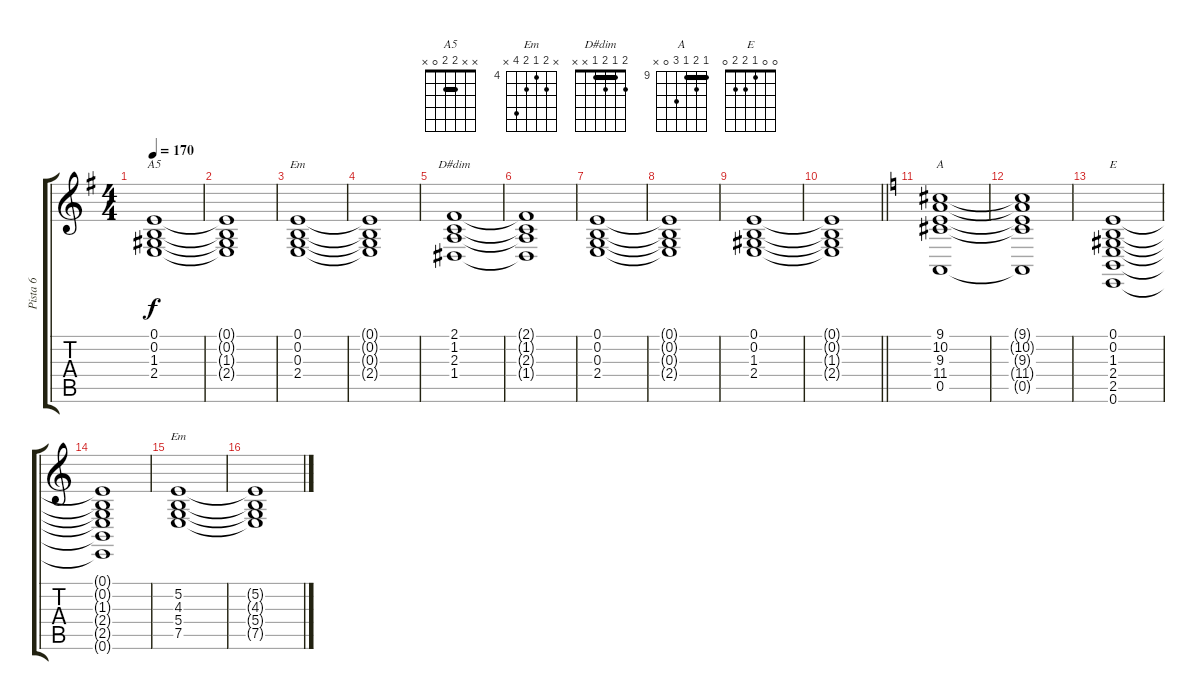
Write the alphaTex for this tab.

\track ("Pista 6" "Pista 6") {instrument choiraahs}
\staff {score tabs}
\tuning (E4 B3 G3 D3 A2 E2) {hide}
\chord ("A5" x x 2 2 0 x) {barre 2}
\chord ("Em" 0 0 0 2 2 0)
\chord ("D#dim" 2 1 2 1 x x) {barre 1}
\chord ("A" 9 10 9 11 0 x) {firstfret 9 barre 9}
\chord ("E" 0 0 1 2 2 0)
\chord ("Em" x 5 4 5 7 x) {firstfret 4}
\ts (4 4)
\tempo 170
\clef g2
\ks g
(0.1 0.2 1.3 2.4).1{ch "A5" dy f} |
(0.1{t} 0.2{t} 1.3{t} 2.4{t}).1 |
(0.1 0.2 0.3 2.4).1{ch "Em"} |
(0.1{t} 0.2{t} 0.3{t} 2.4{t}).1 |
(2.1 1.2 2.3 1.4).1{ch "D#dim"} |
(2.1{t} 1.2{t} 2.3{t} 1.4{t}).1 |
(0.1 0.2 0.3 2.4).1 |
(0.1{t} 0.2{t} 0.3{t} 2.4{t}).1 |
(0.1 0.2 1.3 2.4).1 |
\barLineRight lightlight
(0.1{t} 0.2{t} 1.3{t} 2.4{t}).1 |
\ks c
(9.1 10.2 9.3 11.4 0.5).1{ch "A"} |
(9.1{t} 10.2{t} 9.3{t} 11.4{t} 0.5{t}).1 |
(0.1 0.2 1.3 2.4 2.5 0.6).1{ch "E"} |
(0.1{t} 0.2{t} 1.3{t} 2.4{t} 2.5{t} 0.6{t}).1 |
(5.2 4.3 5.4 7.5).1{ch "Em"} |
(5.2{t} 4.3{t} 5.4{t} 7.5{t}).1
